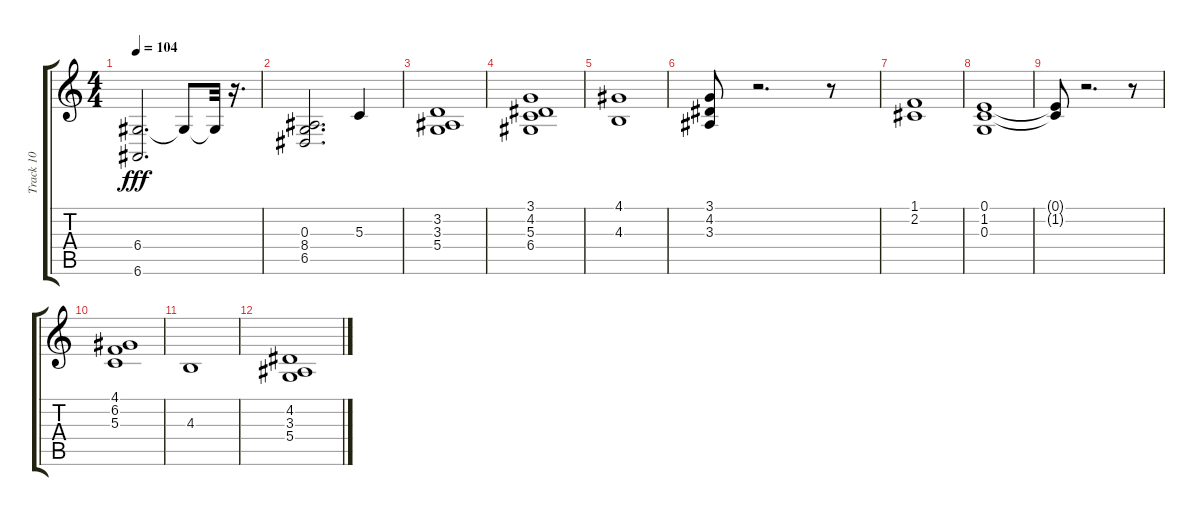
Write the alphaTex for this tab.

\track ("Track 10" "Track 10") {solo instrument stringensemble1}
\staff {score tabs}
\tuning (E4 B3 G3 D3 A2 E2) {hide}
\ts (4 4)
\tempo 104
\clef g2
\ks c
(6.4{t} 6.6{t}).2{d dy fff} 6.4{t}.8 6.4{t}.32 r.16{d} |
(0.3 8.4 6.5).2{d} 5.3.4 |
(3.2 3.3 5.4).1 |
(3.1 4.2 5.3 6.4).1 |
(4.1 4.3).1 |
(3.1 4.2 3.3).8 r.2{d} r.8 |
(1.1 2.2).1 |
(0.1 1.2 0.3).1 |
(0.1{t} 1.2{t}).8 r.2{d} r.8 |
(4.1 6.2 5.3).1 |
4.3.1 |
(4.2 3.3 5.4).1
